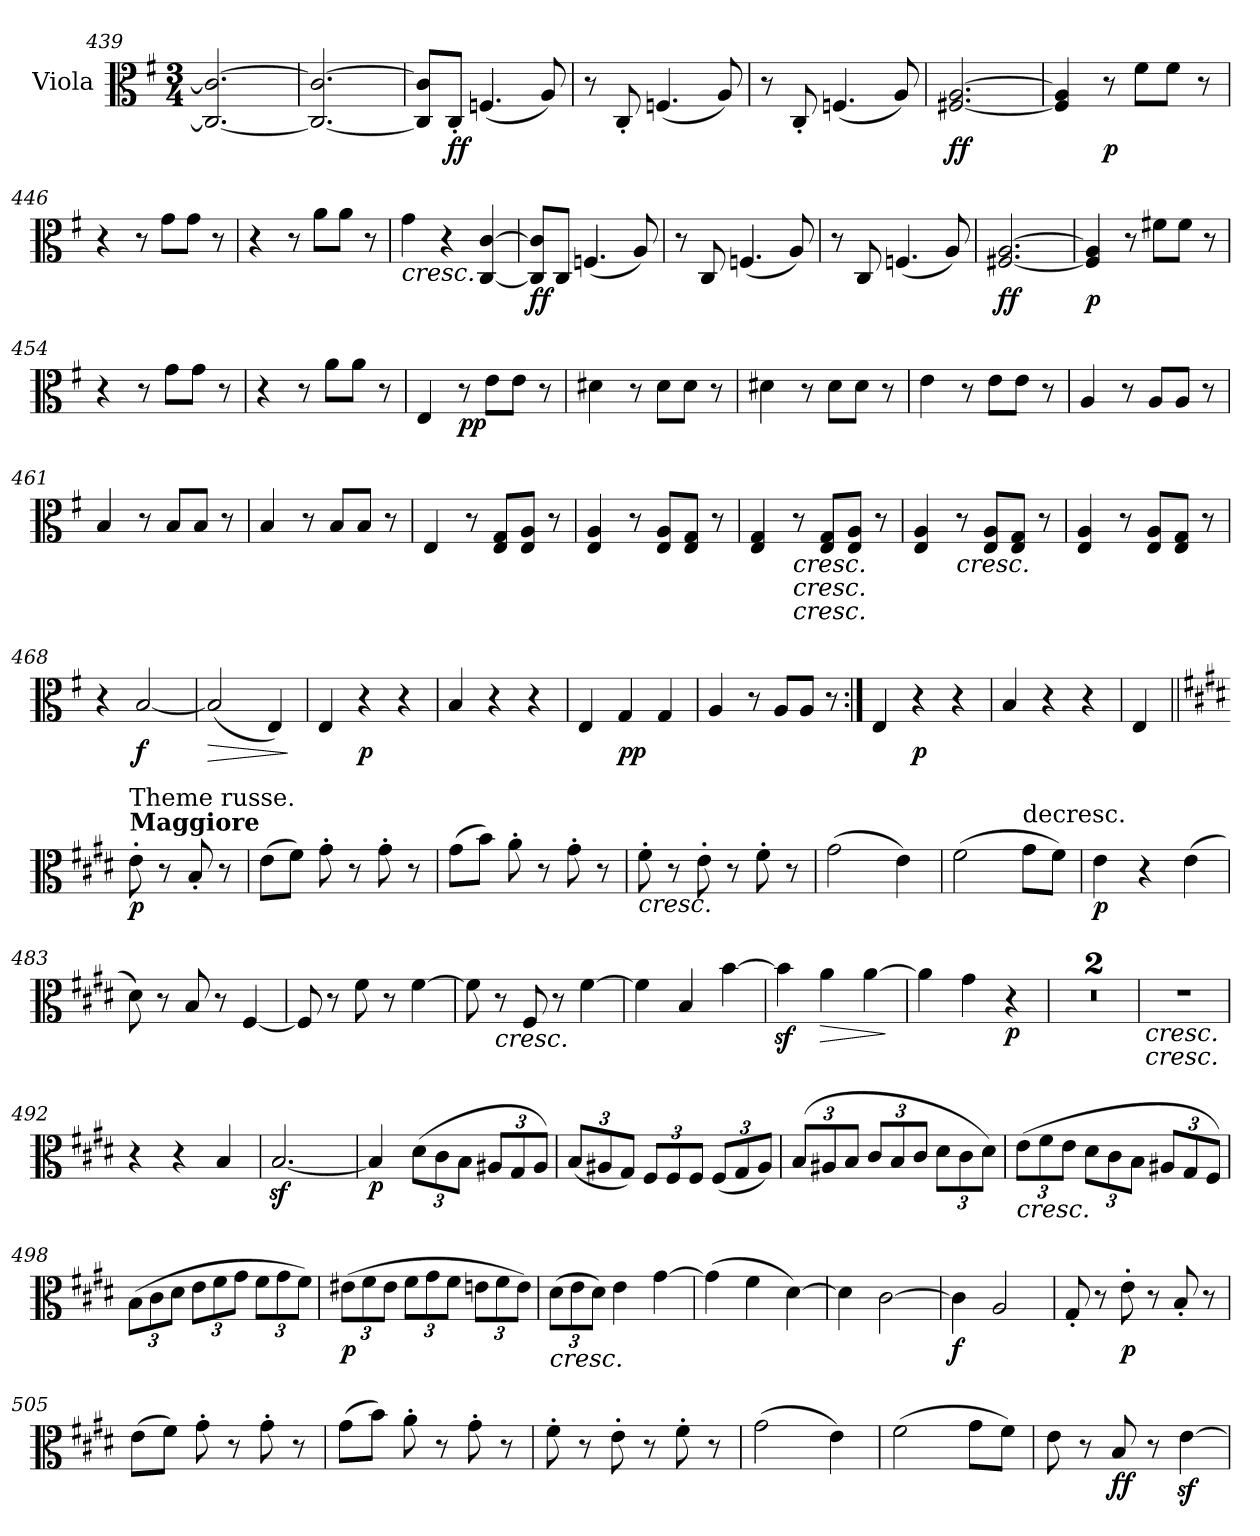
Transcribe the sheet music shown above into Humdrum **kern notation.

**kern	**dynam
*part1	*part1
*staff1	*staff1
*I"Viola	*
*I'Vla	*
*clefC3	*
*k[f#]	*
*G:	*
*M3/4	*
=439	=439
2.C_ 2.c_	.
=440	=440
2.C_ 2.c_	.
=441	=441
8C] 8c]L	.
8C'J	ff
(4.Fn	.
8A)	.
=442	=442
8r	.
8C'	.
(4.Fn	.
8A)	.
=443	=443
8r	.
8C'	.
(4.Fn	.
8A)	.
=444	=444
[2.F#X [2.A	ff
=445	=445
4F#] 4A]	.
8r	p
8f#L	.
8f#J	.
8r	.
=446	=446
4r	.
8r	.
8gL	.
8gJ	.
8r	.
=447	=447
4r	.
8r	.
8aL	.
8aJ	.
8r	.
=448	=448
!LO:TX:b:i:t=cresc.	!
4g	.
4r	.
[4C [4c	.
=449	=449
8C] 8c]L	ff
8CJ	.
(4.Fn	.
8A)	.
=450	=450
8r	.
8C	.
(4.Fn	.
8A)	.
=451	=451
8r	.
8C	.
(4.Fn	.
8A)	.
=452	=452
[2.F#X [2.A	ff
=453	=453
4F#] 4A]	p
8r	.
8f#XL	.
8f#J	.
8r	.
=454	=454
4r	.
8r	.
8gL	.
8gJ	.
8r	.
=455	=455
4r	.
8r	.
8aL	.
8aJ	.
8r	.
=456	=456
4E	.
8r	pp
8eL	.
8eJ	.
8r	.
=457	=457
4d#X	.
8r	.
8d#L	.
8d#J	.
8r	.
=458	=458
4d#X	.
8r	.
8d#L	.
8d#J	.
8r	.
=459	=459
4e	.
8r	.
8eL	.
8eJ	.
8r	.
=460	=460
4A	.
8r	.
8AL	.
8AJ	.
8r	.
=461	=461
4B	.
8r	.
8BL	.
8BJ	.
8r	.
=462	=462
4B	.
8r	.
8BL	.
8BJ	.
8r	.
=463	=463
4E	.
8r	.
8E 8GL	.
8E 8AJ	.
8r	.
=464	=464
4E 4A	.
8r	.
8E 8AL	.
8E 8GJ	.
8r	.
=465	=465
4E 4G	.
!LO:TX:b:i:t=cresc.	!
!LO:TX:b:i:t=cresc.	!
!LO:TX:b:i:t=cresc.	!
8r	.
8E 8GL	.
8E 8AJ	.
8r	.
=466	=466
4E 4A	.
!LO:TX:b:i:t=cresc.	!
8r	.
8E 8AL	.
8E 8GJ	.
8r	.
=467	=467
4E 4A	.
8r	.
8E 8AL	.
8E 8GJ	.
8r	.
=468	=468
4r	.
[2B	f
=469	=469
!	!LO:HP:b
(2B]	>
4E)	.
.	]
=470	=470
4E	.
4r	p
4r	.
=471	=471
4B	.
4r	.
4r	.
=472	=472
4E	.
4G	pp
4G	.
=473	=473
4A	.
8r	.
8AL	.
8AJ	.
8r	.
=474:|!	=474:|!
4E	.
4r	p
4r	.
=475	=475
4B	.
4r	.
4r	.
=476	=476
4E	.
=||	=||
*k[f#c#g#d#]	*
*E:	*
!LO:TX:a:B:t=Maggiore	!
!LO:TX:a:t=Theme russe.	!
8e'	p
8r	.
8B'	.
8r	.
=477	=477
(8eL	.
8f#J)	.
8g#'	.
8r	.
8g#'	.
8r	.
=478	=478
(8g#L	.
8bJ)	.
8a'	.
8r	.
8g#'	.
8r	.
=479	=479
!LO:TX:b:i:t=cresc.	!
8f#'	.
8r	.
8e'	.
8r	.
8f#'	.
8r	.
=480	=480
(2g#	.
4e)	.
=481	=481
(2f#	.
!LO:TX:t=decresc.	!
8g#L	.
8f#J)	.
=482	=482
4e	p
4r	.
(4e	.
=483	=483
8d#)	.
8r	.
8B	.
8r	.
[4F#	.
=484	=484
8F#]	.
8r	.
8f#	.
8r	.
[4f#	.
=485	=485
8f#]	.
!LO:TX:b:i:t=cresc.	!
8r	.
8F#	.
8r	.
[4f#	.
=486	=486
4f#]	.
4B	.
[4b	.
=487	=487
4bz]	.
!	!LO:HP:b
4a	>
[4a	.
.	]
=488	=488
4a]	.
4g#	.
4r	p
=489	=489
2.r	.
=490	=490
2.r	.
=491	=491
!LO:TX:b:i:t=cresc.	!
!LO:TX:b:i:t=cresc.	!
2.r	.
=492	=492
4r	.
4r	.
4B	.
=493	=493
[2.Bz	.
=494	=494
4B]	p
(<12d#L	.
12c#	.
12BJ	.
12A#XL	.
12G#	.
12A#J)	.
=495	=495
(12BL	.
12A#X	.
12G#J)	.
12F#L	.
12F#	.
12F#J	.
(12F#L	.
12G#	.
12A#J)	.
=496	=496
(<12BL	.
12A#X	.
12BJ	.
12c#L	.
12B	.
12c#J	.
12d#L	.
12c#	.
12d#J)	.
=497	=497
!LO:TX:b:i:t=cresc.	!
(12eL	.
12f#	.
12eJ	.
12d#L	.
12c#	.
12BJ	.
12A#XL	.
12G#	.
12F#J)	.
=498	=498
(12BL	.
12c#	.
12d#J	.
12eL	.
12f#	.
12g#J	.
12f#L	.
12g#	.
12f#J)	.
=499	=499
(12e#XL	p
12f#	.
12e#J	.
12f#L	.
12g#	.
12f#J	.
12enL	.
12f#	.
12eJ)	.
=500	=500
!LO:TX:b:i:t=cresc.	!
(12d#L	.
12e	.
12d#J)	.
4e	.
[4g#	.
=501	=501
(4g#]	.
4f#	.
[4d#)	.
=502	=502
4d#]	.
[2c#	.
=503	=503
4c#]	f
2A	.
=504	=504
8G#'	.
8r	.
8e'	p
8r	.
8B'	.
8r	.
=505	=505
(8eL	.
8f#J)	.
8g#'	.
8r	.
8g#'	.
8r	.
=506	=506
(8g#L	.
8bJ)	.
8a'	.
8r	.
8g#'	.
8r	.
=507	=507
8f#'	.
8r	.
8e'	.
8r	.
8f#'	.
8r	.
=508	=508
(2g#	.
4e)	.
=509	=509
(2f#	.
8g#L	.
8f#J)	.
=510	=510
8e	.
8r	.
8B	ff
8r	.
[4ez	.
=	=
*-	*-
